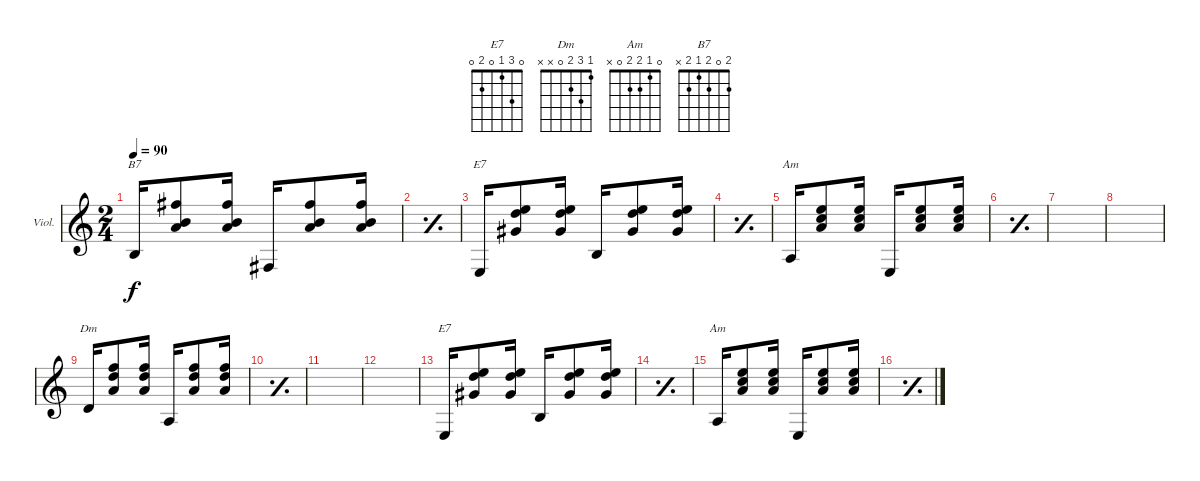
\defaultSystemsLayout 4
\bracketExtendMode groupsimilarinstruments
\firstSystemTrackNameOrientation horizontal
\otherSystemsTrackNameOrientation horizontal
\track ("Violão" "Viol.") {instrument electricguitarclean}
\staff {score}
\tuning (E4 B3 G3 D3 A2 E2)
\chord ("E7" 0 3 1 0 2 0)
\chord ("Dm" 1 3 2 0 x x)
\chord ("Am" 0 1 2 2 0 x)
\chord ("B7" 2 0 2 1 2 x)
\ts (2 4)
\tempo 90
\clef g2
\scale
0.973518
\ks aminor
2.5.16{ch "B7" dy f} (2.3 0.2 2.1).8 (2.3 0.2 2.1).16 2.6.16 (2.3 0.2 2.1).8 (2.3 0.2 2.1).16 |
\simile simple
\scale
0.973518 |
\simile none
\scale
1.10593 0.6.16{ch "E7"} (1.3 3.2 0.1).8 (1.3 3.2 0.1).16 2.5.16 (1.3 3.2 0.1).8 (1.3 3.2 0.1).16 |
\simile simple
\scale
0.973518 |
\simile none
\scale
0.973518 0.5.16{ch "Am"} (2.3 1.2 0.1).8 (2.3 1.2 0.1).16 0.6.16 (2.3 1.2 0.1).8 (2.3 1.2 0.1).16 |
\simile simple
\scale
0.973518 |
\scale
0.973518 |
\scale
1.10593 |
\simile none
\scale
0.973518 0.4.16{ch "Dm"} (2.3 3.2 1.1).8 (2.3 3.2 1.1).16 0.5.16 (2.3 3.2 1.1).8 (2.3 3.2 1.1).16 |
\simile simple
\scale
0.973518 |
\scale
0.973518 |
\scale
0.973518 |
\simile none
\scale
1.10593 0.6.16{ch "E7"} (1.3 3.2 0.1).8 (1.3 3.2 0.1).16 2.5.16 (1.3 3.2 0.1).8 (1.3 3.2 0.1).16 |
\simile simple
\scale
0.973518 |
\simile none
\scale
0.973518 0.5.16{ch "Am"} (2.3 1.2 0.1).8 (2.3 1.2 0.1).16 0.6.16 (2.3 1.2 0.1).8 (2.3 1.2 0.1).16 |
\simile simple
\scale
0.973518
